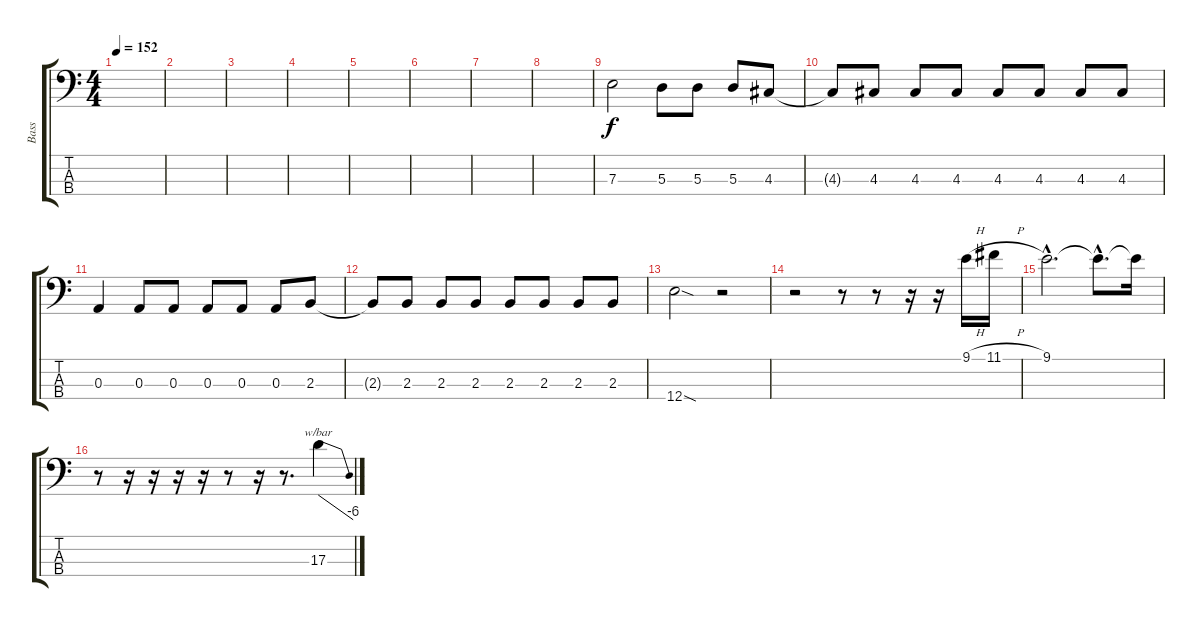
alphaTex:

\track ("Bass" "Bass") {instrument electricbasspick}
\staff {score tabs}
\tuning (G2 D2 A1 E1) {hide}
\ts (4 4)
\tempo 152
\clef f4
\ks c
|
|
|
|
|
|
|
|
7.3.2 5.3.8 5.3.8 5.3.8 4.3.8 |
4.3{t}.8 4.3.8 4.3.8 4.3.8 4.3.8 4.3.8 4.3.8 4.3.8 |
0.3.4 0.3.8 0.3.8 0.3.8 0.3.8 0.3.8 2.3.8 |
2.3{t}.8 2.3.8 2.3.8 2.3.8 2.3.8 2.3.8 2.3.8 2.3.8 |
12.4{sod}.2 r.2 |
r.2 r.8 r.8 r.16 r.16 9.1{h}.16 11.1{h}.16 |
9.1{hac}.2{d} 9.1{hac t}.8{d} 9.1{t}.16 |
r.8 r.16 r.16 r.16 r.16 r.8 r.16 r.8{d} 17.3.4{tbe (dive default 0 0 60 -24)}
